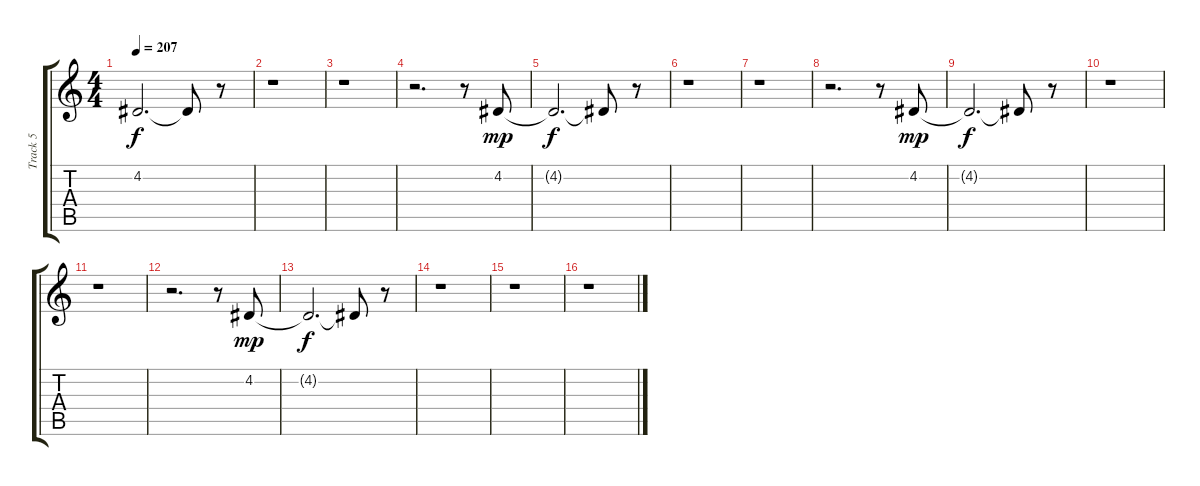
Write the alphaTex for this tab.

\track ("Track 5" "Track 5") {instrument tubularbells}
\staff {score tabs}
\tuning (E4 B3 G3 D3 A2 E2) {hide}
\ts (4 4)
\tempo 207
\clef g2
\ks c
4.2{t}.2{d dy f} 4.2{t}.8 r.8 |
r.1 |
r.1 |
r.2{d} r.8 4.2.8{dy mp} |
4.2{t}.2{d dy f} 4.2{t}.8 r.8 |
r.1 |
r.1 |
r.2{d} r.8 4.2.8{dy mp} |
4.2{t}.2{d dy f} 4.2{t}.8 r.8 |
r.1 |
r.1 |
r.2{d} r.8 4.2.8{dy mp} |
4.2{t}.2{d dy f} 4.2{t}.8 r.8 |
r.1 |
r.1 |
r.1
